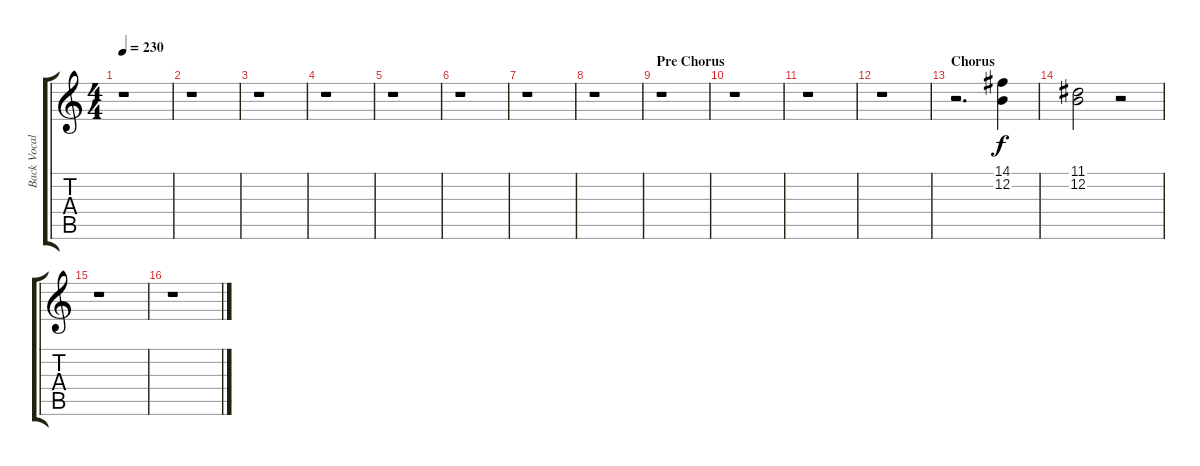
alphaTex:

\track ("Back Vocals" "Back Vocal") {instrument flute}
\staff {score tabs}
\tuning (E4 B3 G3 D3 A2 E2) {hide}
\ts (4 4)
\tempo 230
\clef g2
\ks c
r.1{dy f} |
r.1 |
r.1 |
r.1 |
r.1 |
r.1 |
r.1 |
r.1 |
\section ("" "Pre Chorus")
r.1 |
r.1 |
r.1 |
r.1 |
\section ("" "Chorus")
r.2{d} (14.1 12.2).4 |
(11.1 12.2).2 r.2 |
r.1 |
r.1
